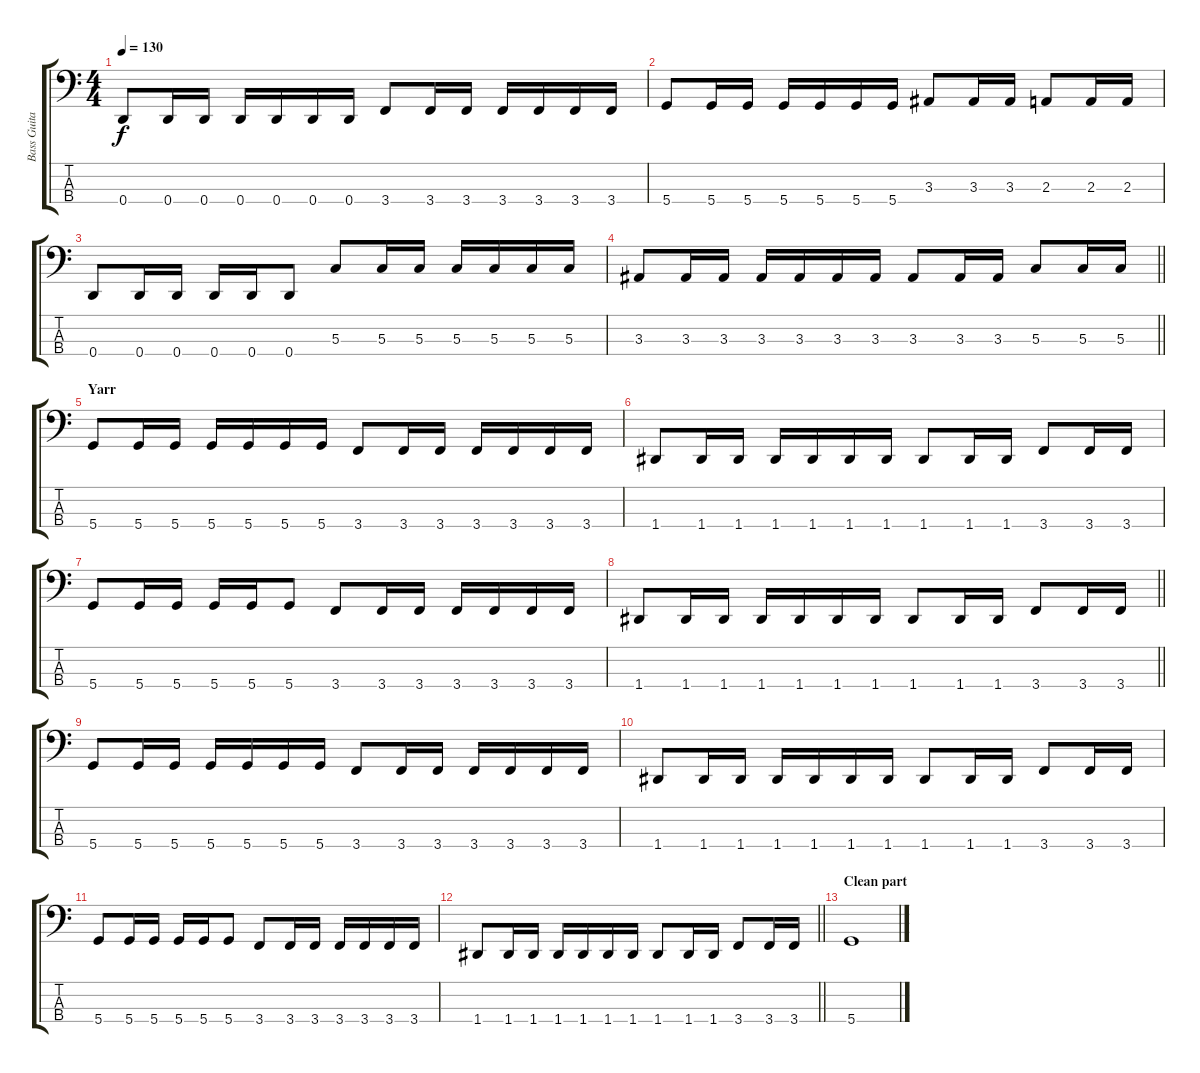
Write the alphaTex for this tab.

\track ("Bass Guitar" "Bass Guita") {instrument electricbassfinger}
\staff {score tabs}
\tuning (F2 C2 G1 D1) {hide}
\ts (4 4)
\tempo 130
\clef f4
\ks c
0.4.8{dy f} 0.4.16 0.4.16 0.4.16 0.4.16 0.4.16 0.4.16 3.4.8 3.4.16 3.4.16 3.4.16 3.4.16 3.4.16 3.4.16 |
5.4.8 5.4.16 5.4.16 5.4.16 5.4.16 5.4.16 5.4.16 3.3.8 3.3.16 3.3.16 2.3.8 2.3.16 2.3.16 |
0.4.8 0.4.16 0.4.16 0.4.16 0.4.16 0.4.8 5.3.8 5.3.16 5.3.16 5.3.16 5.3.16 5.3.16 5.3.16 |
\barLineRight lightlight
3.3.8 3.3.16 3.3.16 3.3.16 3.3.16 3.3.16 3.3.16 3.3.8 3.3.16 3.3.16 5.3.8 5.3.16 5.3.16 |
\section ("" "Yarr")
5.4.8 5.4.16 5.4.16 5.4.16 5.4.16 5.4.16 5.4.16 3.4.8 3.4.16 3.4.16 3.4.16 3.4.16 3.4.16 3.4.16 |
1.4.8 1.4.16 1.4.16 1.4.16 1.4.16 1.4.16 1.4.16 1.4.8 1.4.16 1.4.16 3.4.8 3.4.16 3.4.16 |
5.4.8 5.4.16 5.4.16 5.4.16 5.4.16 5.4.8 3.4.8 3.4.16 3.4.16 3.4.16 3.4.16 3.4.16 3.4.16 |
\barLineRight lightlight
1.4.8 1.4.16 1.4.16 1.4.16 1.4.16 1.4.16 1.4.16 1.4.8 1.4.16 1.4.16 3.4.8 3.4.16 3.4.16 |
5.4.8 5.4.16 5.4.16 5.4.16 5.4.16 5.4.16 5.4.16 3.4.8 3.4.16 3.4.16 3.4.16 3.4.16 3.4.16 3.4.16 |
1.4.8 1.4.16 1.4.16 1.4.16 1.4.16 1.4.16 1.4.16 1.4.8 1.4.16 1.4.16 3.4.8 3.4.16 3.4.16 |
5.4.8 5.4.16 5.4.16 5.4.16 5.4.16 5.4.8 3.4.8 3.4.16 3.4.16 3.4.16 3.4.16 3.4.16 3.4.16 |
\barLineRight lightlight
1.4.8 1.4.16 1.4.16 1.4.16 1.4.16 1.4.16 1.4.16 1.4.8 1.4.16 1.4.16 3.4.8 3.4.16 3.4.16 |
\section ("" "Clean part")
5.4.1
